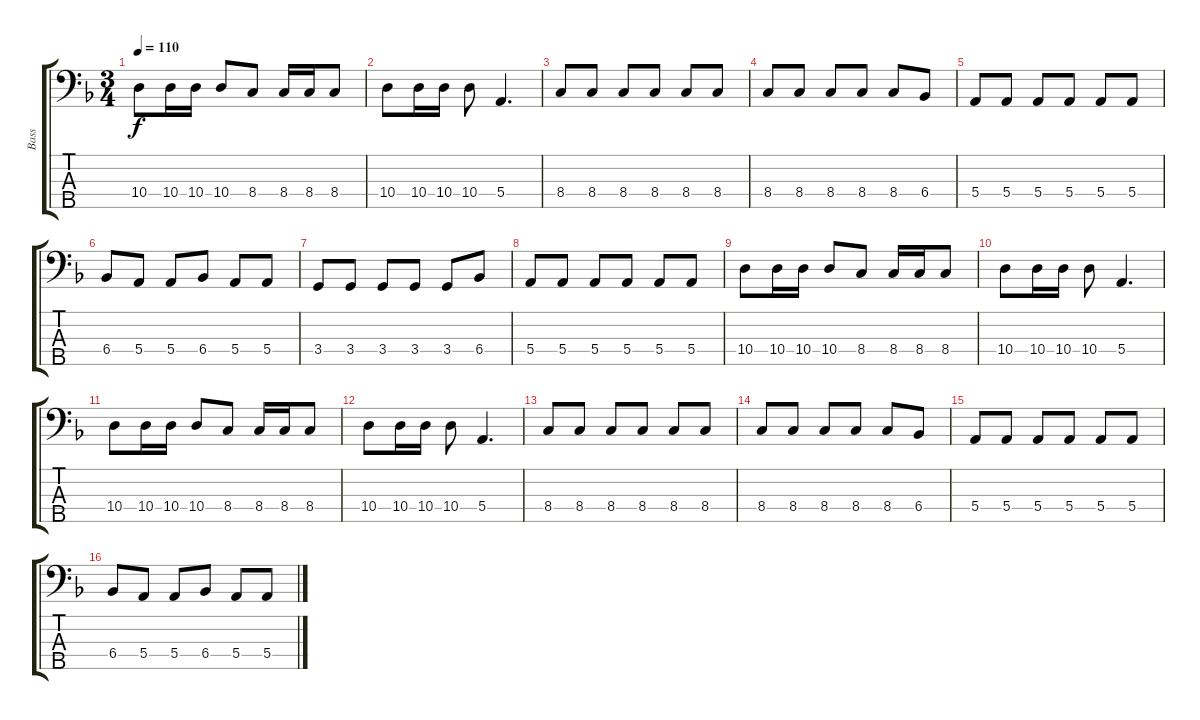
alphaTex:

\track ("Bass" "Bass") {instrument electricbassfinger}
\staff {score tabs}
\tuning (G2 D2 A1 E1 A0) {hide}
\ts (3 4)
\tempo 110
\clef f4
\ks dminor
10.4.8{dy f} 10.4.16 10.4.16 10.4.8 8.4.8 8.4.16 8.4.16 8.4.8 |
10.4.8 10.4.16 10.4.16 10.4.8 5.4.4{d} |
8.4.8 8.4.8 8.4.8 8.4.8 8.4.8 8.4.8 |
8.4.8 8.4.8 8.4.8 8.4.8 8.4.8 6.4.8 |
5.4.8 5.4.8 5.4.8 5.4.8 5.4.8 5.4.8 |
6.4.8 5.4.8 5.4.8 6.4.8 5.4.8 5.4.8 |
3.4.8 3.4.8 3.4.8 3.4.8 3.4.8 6.4.8 |
5.4.8 5.4.8 5.4.8 5.4.8 5.4.8 5.4.8 |
10.4.8 10.4.16 10.4.16 10.4.8 8.4.8 8.4.16 8.4.16 8.4.8 |
10.4.8 10.4.16 10.4.16 10.4.8 5.4.4{d} |
10.4.8 10.4.16 10.4.16 10.4.8 8.4.8 8.4.16 8.4.16 8.4.8 |
10.4.8 10.4.16 10.4.16 10.4.8 5.4.4{d} |
8.4.8 8.4.8 8.4.8 8.4.8 8.4.8 8.4.8 |
8.4.8 8.4.8 8.4.8 8.4.8 8.4.8 6.4.8 |
5.4.8 5.4.8 5.4.8 5.4.8 5.4.8 5.4.8 |
6.4.8 5.4.8 5.4.8 6.4.8 5.4.8 5.4.8
